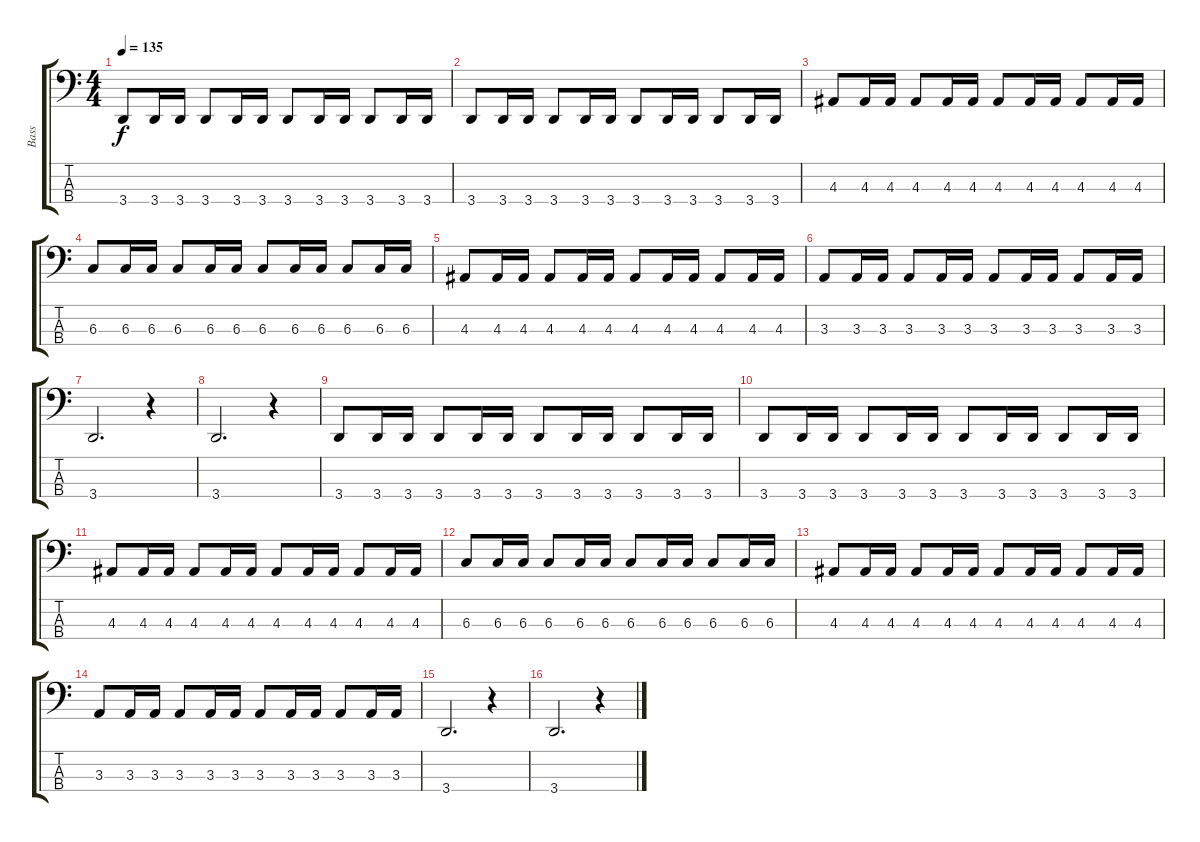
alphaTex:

\track ("Bass" "Bass") {instrument electricbassfinger}
\staff {score tabs}
\tuning (E2 B1 Gb1 B0) {hide}
\ts (4 4)
\tempo 135
\clef f4
\ks c
3.4.8{dy f} 3.4.16 3.4.16 3.4.8 3.4.16 3.4.16 3.4.8 3.4.16 3.4.16 3.4.8 3.4.16 3.4.16 |
3.4.8 3.4.16 3.4.16 3.4.8 3.4.16 3.4.16 3.4.8 3.4.16 3.4.16 3.4.8 3.4.16 3.4.16 |
4.3.8 4.3.16 4.3.16 4.3.8 4.3.16 4.3.16 4.3.8 4.3.16 4.3.16 4.3.8 4.3.16 4.3.16 |
6.3.8 6.3.16 6.3.16 6.3.8 6.3.16 6.3.16 6.3.8 6.3.16 6.3.16 6.3.8 6.3.16 6.3.16 |
4.3.8 4.3.16 4.3.16 4.3.8 4.3.16 4.3.16 4.3.8 4.3.16 4.3.16 4.3.8 4.3.16 4.3.16 |
3.3.8 3.3.16 3.3.16 3.3.8 3.3.16 3.3.16 3.3.8 3.3.16 3.3.16 3.3.8 3.3.16 3.3.16 |
3.4.2{d} r.4 |
3.4.2{d} r.4 |
3.4.8 3.4.16 3.4.16 3.4.8 3.4.16 3.4.16 3.4.8 3.4.16 3.4.16 3.4.8 3.4.16 3.4.16 |
3.4.8 3.4.16 3.4.16 3.4.8 3.4.16 3.4.16 3.4.8 3.4.16 3.4.16 3.4.8 3.4.16 3.4.16 |
4.3.8 4.3.16 4.3.16 4.3.8 4.3.16 4.3.16 4.3.8 4.3.16 4.3.16 4.3.8 4.3.16 4.3.16 |
6.3.8 6.3.16 6.3.16 6.3.8 6.3.16 6.3.16 6.3.8 6.3.16 6.3.16 6.3.8 6.3.16 6.3.16 |
4.3.8 4.3.16 4.3.16 4.3.8 4.3.16 4.3.16 4.3.8 4.3.16 4.3.16 4.3.8 4.3.16 4.3.16 |
3.3.8 3.3.16 3.3.16 3.3.8 3.3.16 3.3.16 3.3.8 3.3.16 3.3.16 3.3.8 3.3.16 3.3.16 |
3.4.2{d} r.4 |
3.4.2{d} r.4
